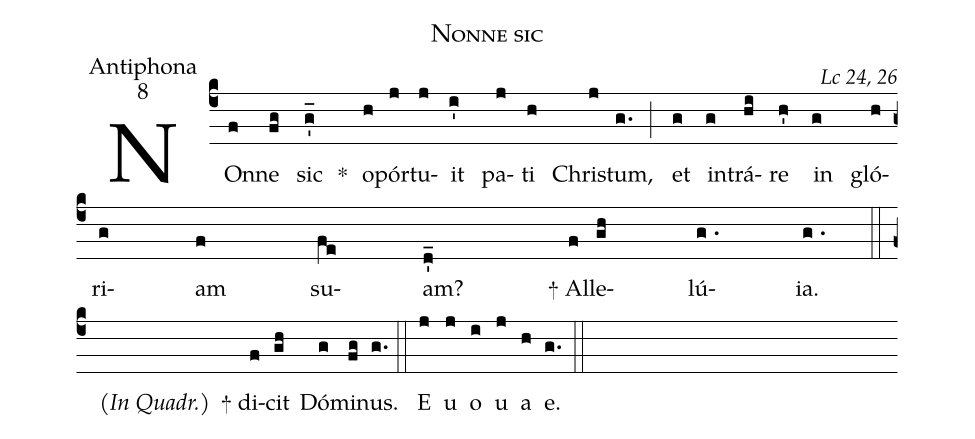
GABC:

name:Nonne sic;
office-part:Antiphona;
mode:8;
commentary:Lc 24, 26;
%%
(c4) NOn(f)ne(fg) sic(g_') *() o(h)pór(j)tu(j)it(i') pa(j)ti(h) Chri(j)stum,(g.) (;)
et(g) in(g)trá(hi)re(h') in(g) gló(h)ri(g)am(f) su(fe)am?(d_') + Al(f)le(gh)lú(g.)ia.(g.) (::) (z)
<v>(</v><i>In Quadr.</i><v>)</v>() + di(f)cit(gh) Dó(g)mi(fg)nus.(g.) (::)
<eu>E(j) u(j) o(i) u(j) a(h) e.(g.) </eu>(::)
